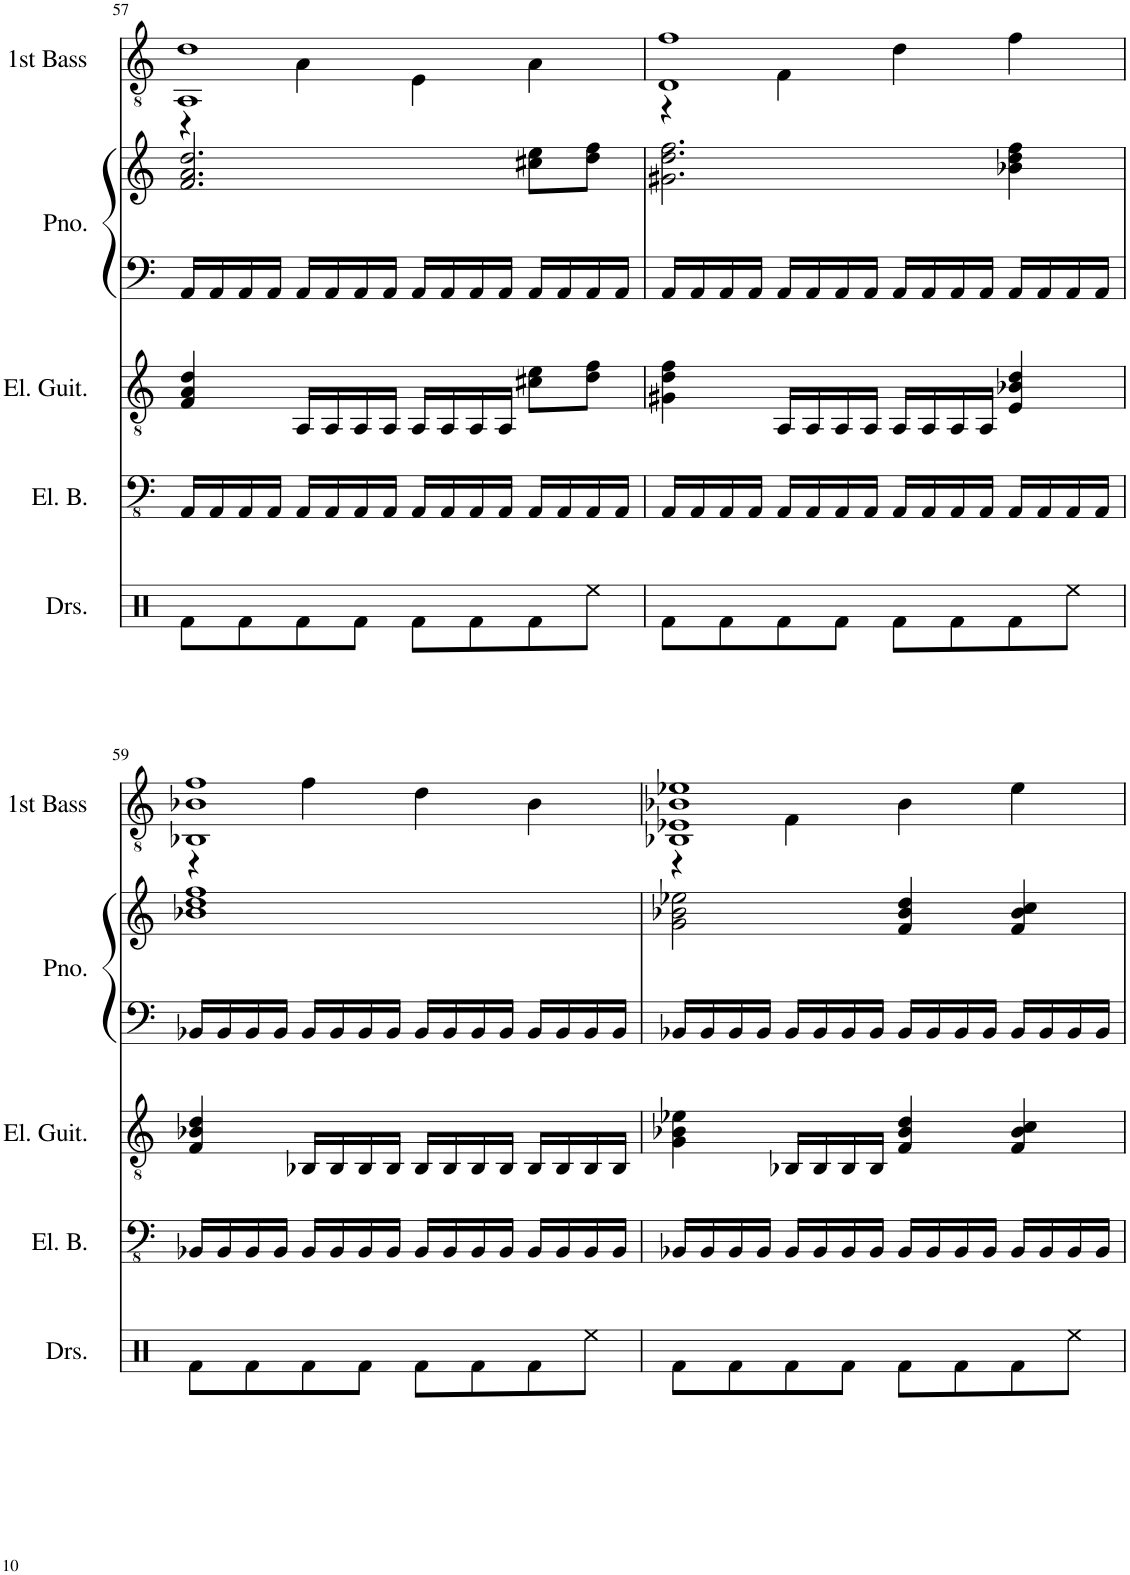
**kern	**kern	**kern	**kern	**kern	**kern
*part5	*part4	*part3	*part2	*part2	*part1
*staff6	*staff5	*staff4	*staff3	*staff2	*staff1
*I"Drumset	*I"Electric Bass	*I"Electric Guitar	*I"Piano	*	*I"First Bass
*I'Drs.	*I'El. B.	*I'El. Guit.	*I'Pno.	*	*
!!LO:PB:g=z
*clefX	*clefFv4	*clefGv2	*clefF4	*clefG2	*clefGv2
*k[]	*k[]	*k[]	*k[]	*k[]	*k[]
*M4/4	*M4/4	*M4/4	*M4/4	*M4/4	*M4/4
=57	=57	=57	=57	=57	=57
*	*	*	*	*	*^
8Rf\L	16AAA/LL	4F/ 4A/ 4d/	16AA/LL	2.f/ 2.a/ 2.dd/	1AA 1d	4r
.	16AAA/	.	16AA/	.	.	.
8Rf\	16AAA/	.	16AA/	.	.	.
.	16AAA/JJ	.	16AA/JJ	.	.	.
8Rf\	16AAA/LL	16AA/LL	16AA/LL	.	.	4A\
.	16AAA/	16AA/	16AA/	.	.	.
8Rf\J	16AAA/	16AA/	16AA/	.	.	.
.	16AAA/JJ	16AA/JJ	16AA/JJ	.	.	.
8Rf\L	16AAA/LL	16AA/LL	16AA/LL	.	.	4E\
.	16AAA/	16AA/	16AA/	.	.	.
8Rf\	16AAA/	16AA/	16AA/	.	.	.
.	16AAA/JJ	16AA/JJ	16AA/JJ	.	.	.
8Rf\	16AAA/LL	8c#X\ 8e\L	16AA/LL	8cc#X\ 8ee\L	.	4A\
.	16AAA/	.	16AA/	.	.	.
8Ree\J	16AAA/	8d\ 8f\J	16AA/	8dd\ 8ff\J	.	.
.	16AAA/JJ	.	16AA/JJ	.	.	.
=58	=58	=58	=58	=58	=58	=58
8Rf\L	16AAA/LL	4G#X\ 4d\ 4f\	16AA/LL	2.g#X\ 2.dd\ 2.ff\	1D 1f	4r
.	16AAA/	.	16AA/	.	.	.
8Rf\	16AAA/	.	16AA/	.	.	.
.	16AAA/JJ	.	16AA/JJ	.	.	.
8Rf\	16AAA/LL	16AA/LL	16AA/LL	.	.	4F\
.	16AAA/	16AA/	16AA/	.	.	.
8Rf\J	16AAA/	16AA/	16AA/	.	.	.
.	16AAA/JJ	16AA/JJ	16AA/JJ	.	.	.
8Rf\L	16AAA/LL	16AA/LL	16AA/LL	.	.	4d\
.	16AAA/	16AA/	16AA/	.	.	.
8Rf\	16AAA/	16AA/	16AA/	.	.	.
.	16AAA/JJ	16AA/JJ	16AA/JJ	.	.	.
8Rf\	16AAA/LL	4E/ 4B-X/ 4d/	16AA/LL	4b-X\ 4dd\ 4ff\	.	4f\
.	16AAA/	.	16AA/	.	.	.
8Ree\J	16AAA/	.	16AA/	.	.	.
.	16AAA/JJ	.	16AA/JJ	.	.	.
!!LO:LB:g=z	!!
=59	=59	=59	=59	=59	=59	=59
8Rf\L	16BBB-X/LL	4F/ 4B-X/ 4d/	16BB-X/LL	1b-X 1dd 1ff	1BB-X 1B-X 1f	4r
.	16BBB-/	.	16BB-/	.	.	.
8Rf\	16BBB-/	.	16BB-/	.	.	.
.	16BBB-/JJ	.	16BB-/JJ	.	.	.
8Rf\	16BBB-/LL	16BB-X/LL	16BB-/LL	.	.	4f\
.	16BBB-/	16BB-/	16BB-/	.	.	.
8Rf\J	16BBB-/	16BB-/	16BB-/	.	.	.
.	16BBB-/JJ	16BB-/JJ	16BB-/JJ	.	.	.
8Rf\L	16BBB-/LL	16BB-/LL	16BB-/LL	.	.	4d\
.	16BBB-/	16BB-/	16BB-/	.	.	.
8Rf\	16BBB-/	16BB-/	16BB-/	.	.	.
.	16BBB-/JJ	16BB-/JJ	16BB-/JJ	.	.	.
8Rf\	16BBB-/LL	16BB-/LL	16BB-/LL	.	.	4B-\
.	16BBB-/	16BB-/	16BB-/	.	.	.
8Ree\J	16BBB-/	16BB-/	16BB-/	.	.	.
.	16BBB-/JJ	16BB-/JJ	16BB-/JJ	.	.	.
=60	=60	=60	=60	=60	=60	=60
8Rf\L	16BBB-X/LL	4G\ 4B-X\ 4e-X\	16BB-X/LL	2g\ 2b-X\ 2ee-X\	1BB-X 1E-X 1B-X 1e-X	4r
.	16BBB-/	.	16BB-/	.	.	.
8Rf\	16BBB-/	.	16BB-/	.	.	.
.	16BBB-/JJ	.	16BB-/JJ	.	.	.
8Rf\	16BBB-/LL	16BB-X/LL	16BB-/LL	.	.	4F\
.	16BBB-/	16BB-/	16BB-/	.	.	.
8Rf\J	16BBB-/	16BB-/	16BB-/	.	.	.
.	16BBB-/JJ	16BB-/JJ	16BB-/JJ	.	.	.
8Rf\L	16BBB-/LL	4F/ 4B-/ 4d/	16BB-/LL	4f/ 4b-/ 4dd/	.	4B-\
.	16BBB-/	.	16BB-/	.	.	.
8Rf\	16BBB-/	.	16BB-/	.	.	.
.	16BBB-/JJ	.	16BB-/JJ	.	.	.
8Rf\	16BBB-/LL	4F/ 4B-/ 4c/	16BB-/LL	4f/ 4b-/ 4cc/	.	4e-\
.	16BBB-/	.	16BB-/	.	.	.
8Ree\J	16BBB-/	.	16BB-/	.	.	.
.	16BBB-/JJ	.	16BB-/JJ	.	.	.
*	*	*	*	*	*v	*v
=	=	=	=	=	=
*-	*-	*-	*-	*-	*-
